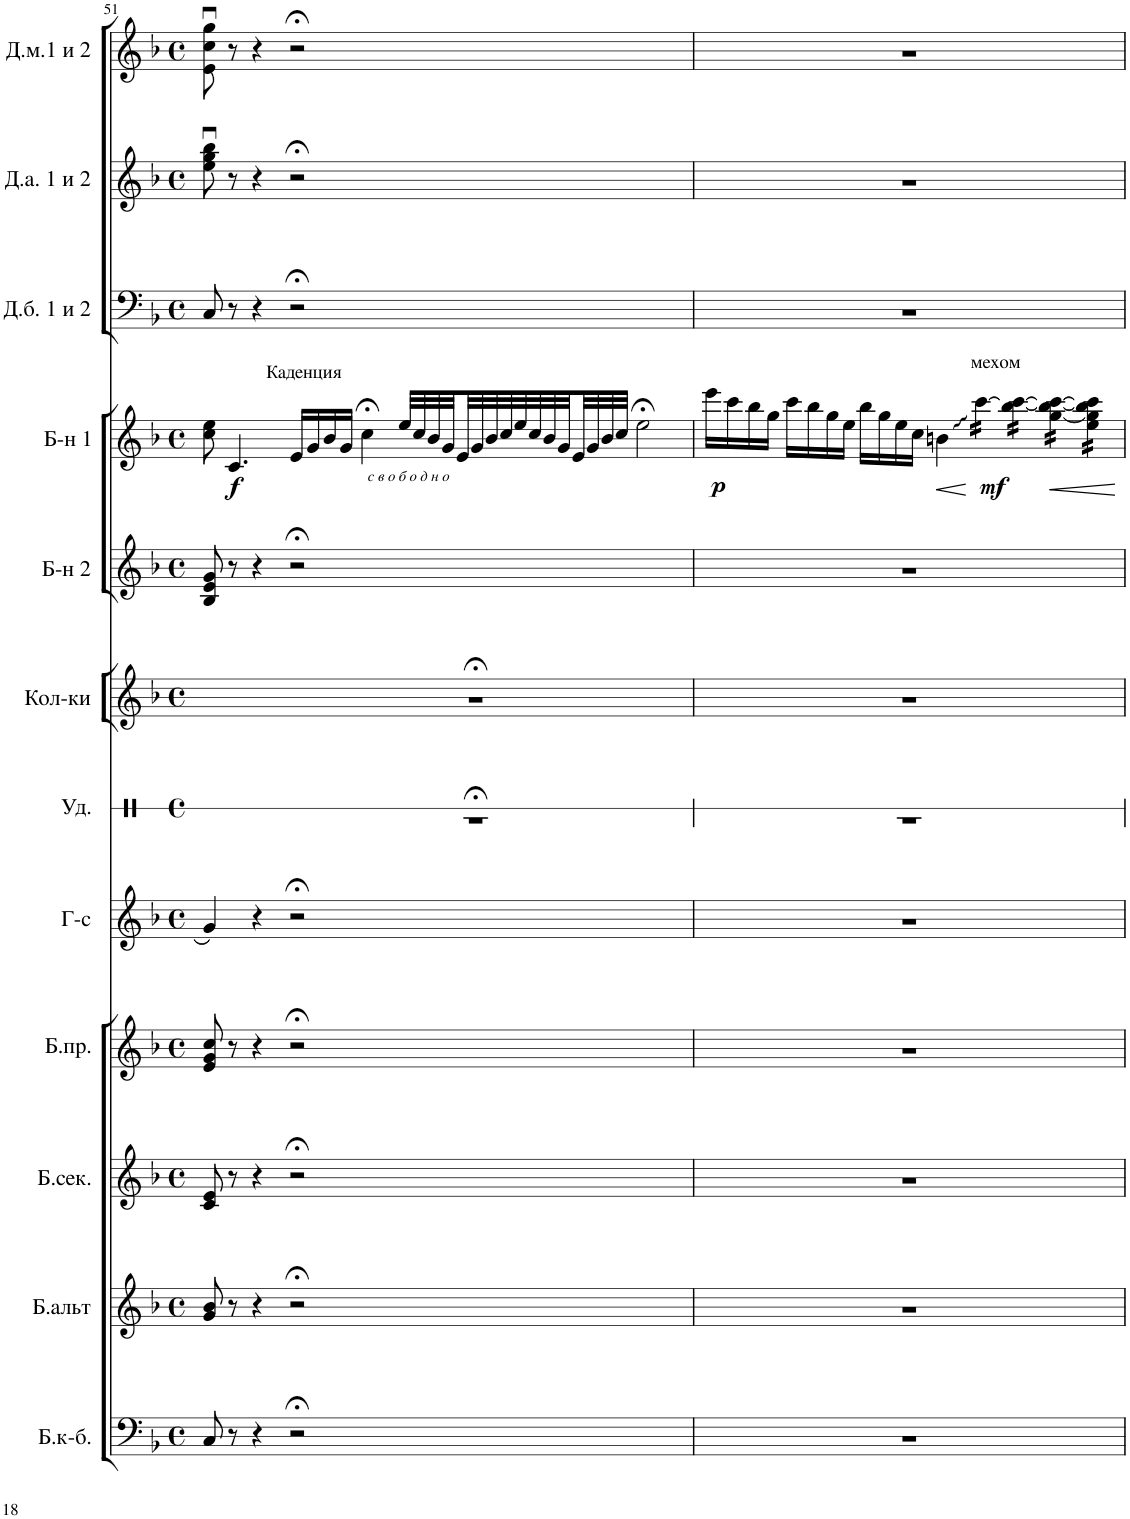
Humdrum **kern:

**kern	**kern	**kern	**kern	**kern	**kern	**kern	**kern	**kern	**dynam	**kern	**kern	**kern
*part12	*part11	*part10	*part9	*part8	*part7	*part6	*part5	*part4	*part4	*part3	*part2	*part1
*staff12	*staff11	*staff10	*staff9	*staff8	*staff7	*staff6	*staff5	*staff4	*staff4	*staff3	*staff2	*staff1
*I"Балалайка к-бас	*I"Балалайка альт	*I"Балалайка секунда	*I"Балалайка прима	*I"Голос	*I"Ударные	*I"Колокольчики	*I"Баян 2	*I"Баян 1	*	*I"Д.бас 1 и 2	*I"Д.альт 1 и 2	*I"Д.мал.1 и 2
!!LO:PB:g=z
*clefF4	*clefG2	*clefG2	*clefG2	*clefG2	*clefX	*clefG2	*clefG2	*clefG2	*	*clefF4	*clefG2	*clefG2
*k[b-]	*k[b-]	*k[b-]	*k[b-]	*k[b-]	*k[]	*k[b-]	*k[b-]	*k[b-]	*	*k[b-]	*k[b-]	*k[b-]
*M4/4	*M4/4	*M4/4	*M4/4	*M4/4	*M4/4	*M4/4	*M4/4	*M4/4	*	*M4/4	*M4/4	*M4/4
*met(c)	*met(c)	*met(c)	*met(c)	*met(c)	*met(c)	*met(c)	*met(c)	*met(c)	*	*met(c)	*met(c)	*met(c)
=51	=51	=51	=51	=51	=51	=51	=51	=51	=51	=51	=51	=51
8C/	8g/ 8b-/	8c/ 8e/	8e/ 8g/ 8cc/	4g/	1r;<	1r;<	8B-/ 8e/ 8g/	8cc\ 8ee\	.	8C/	8ee\u 8gg\u 8bb-\u	8e\u 8cc\u 8gg\u
!	!	!	!	!	!	!	!	!	!LO:DY:b	!	!	!
8r	8r	8r	8r	.	.	.	8r	4.c/	f	8r	8r	8r
4r	4r	4r	4r	4r	.	.	4r	.	.	4r	4r	4r
!	!	!	!	!	!	!	!	!LO:TX:a:t=Каденция	!	!	!	!
2r;<	2r;<	2r;<	2r;<	2r;<	.	.	2r;<	16e/LL	.	2r;<	2r;<	2r;<
.	.	.	.	.	.	.	.	16g/	.	.	.	.
.	.	.	.	.	.	.	.	16b-/	.	.	.	.
.	.	.	.	.	.	.	.	16g/JJ	.	.	.	.
.	.	.	.	.	.	.	.	4cc;<\	.	.	.	.
!	!	!	!	!	!	!	!	!	!LO:DY:b	!	!	!
1ryy	1ryy	1ryy	1ryy	1ryy	1ryy	1ryy	1ryy	32ee/LLL	other-dynamics	1ryy	1ryy	1ryy
.	.	.	.	.	.	.	.	32cc/	.	.	.	.
.	.	.	.	.	.	.	.	32b-/	.	.	.	.
.	.	.	.	.	.	.	.	32g/JJ	.	.	.	.
.	.	.	.	.	.	.	.	32e/LL	.	.	.	.
.	.	.	.	.	.	.	.	32g/	.	.	.	.
.	.	.	.	.	.	.	.	32b-/	.	.	.	.
.	.	.	.	.	.	.	.	32cc/	.	.	.	.
.	.	.	.	.	.	.	.	32ee/	.	.	.	.
.	.	.	.	.	.	.	.	32cc/	.	.	.	.
.	.	.	.	.	.	.	.	32b-/	.	.	.	.
.	.	.	.	.	.	.	.	32g/JJ	.	.	.	.
.	.	.	.	.	.	.	.	32e/LL	.	.	.	.
.	.	.	.	.	.	.	.	32g/	.	.	.	.
.	.	.	.	.	.	.	.	32b-/	.	.	.	.
.	.	.	.	.	.	.	.	32cc/JJJ	.	.	.	.
.	.	.	.	.	.	.	.	2ee;<\	.	.	.	.
=52	=52	=52	=52	=52	=52	=52	=52	=52	=52	=52	=52	=52
!	!	!	!	!	!	!	!	!	!LO:DY:b	!	!	!
1r	1r	1r	1r	1r	1r	1r	1r	16eee\LL	p	1r	1r	1r
.	.	.	.	.	.	.	.	16ccc\	.	.	.	.
.	.	.	.	.	.	.	.	16bb-\	.	.	.	.
.	.	.	.	.	.	.	.	16gg\JJ	.	.	.	.
.	.	.	.	.	.	.	.	16ccc\LL	.	.	.	.
.	.	.	.	.	.	.	.	16bb-\	.	.	.	.
.	.	.	.	.	.	.	.	16gg\	.	.	.	.
.	.	.	.	.	.	.	.	16ee\JJ	.	.	.	.
.	.	.	.	.	.	.	.	16bb-\LL	.	.	.	.
.	.	.	.	.	.	.	.	16gg\	.	.	.	.
.	.	.	.	.	.	.	.	16ee\	.	.	.	.
.	.	.	.	.	.	.	.	16cc\JJ	.	.	.	.
!	!	!	!	!	!	!	!	!	!LO:HP:b	!	!	!
.	.	.	.	.	.	.	.	4bn\	<	.	.	.
!	!	!	!	!	!	!	!	!LO:TX:a:t=мехом	!	!	!	!
!	!	!	!	!	!	!	!	!	!LO:DY:n=1:b	!	!	!
*	*	*	*	*	*	*	*	*tremolo	*	*	*	*
1ryy	1ryy	1ryy	1ryy	1ryy	1ryy	1ryy	1ryy	[16ccc\LL	[ mf	1ryy	1ryy	1ryy
.	.	.	.	.	.	.	.	16ccc\	.	.	.	.
.	.	.	.	.	.	.	.	16ccc\	.	.	.	.
.	.	.	.	.	.	.	.	16ccc\JJ	.	.	.	.
.	.	.	.	.	.	.	.	[16bb-\ 16ccc\LL	.	.	.	.
.	.	.	.	.	.	.	.	16bb-\ 16ccc\	.	.	.	.
.	.	.	.	.	.	.	.	16bb-\ 16ccc\	.	.	.	.
.	.	.	.	.	.	.	.	16bb-\ 16ccc\JJ	.	.	.	.
!	!	!	!	!	!	!	!	!	!LO:HP:b	!	!	!
.	.	.	.	.	.	.	.	[16gg\ 16bb-\ 16ccc\LL	<	.	.	.
.	.	.	.	.	.	.	.	16gg\ 16bb-\ 16ccc\	.	.	.	.
.	.	.	.	.	.	.	.	16gg\ 16bb-\ 16ccc\	.	.	.	.
.	.	.	.	.	.	.	.	16gg\ 16bb-\ 16ccc\JJ	.	.	.	.
.	.	.	.	.	.	.	.	16ee\ 16gg\] 16bb-\] 16ccc\]LL	.	.	.	.
.	.	.	.	.	.	.	.	16ee\ 16gg\ 16bb-\ 16ccc\	.	.	.	.
.	.	.	.	.	.	.	.	16ee\ 16gg\ 16bb-\ 16ccc\	.	.	.	.
.	.	.	.	.	.	.	.	16ee\ 16gg\ 16bb-\ 16ccc\JJ	.	.	.	.
*	*	*	*	*	*	*	*	*Xtremolo	*	*	*	*
.	.	.	.	.	.	.	.	.	[	.	.	.
=	=	=	=	=	=	=	=	=	=	=	=	=
*-	*-	*-	*-	*-	*-	*-	*-	*-	*-	*-	*-	*-
